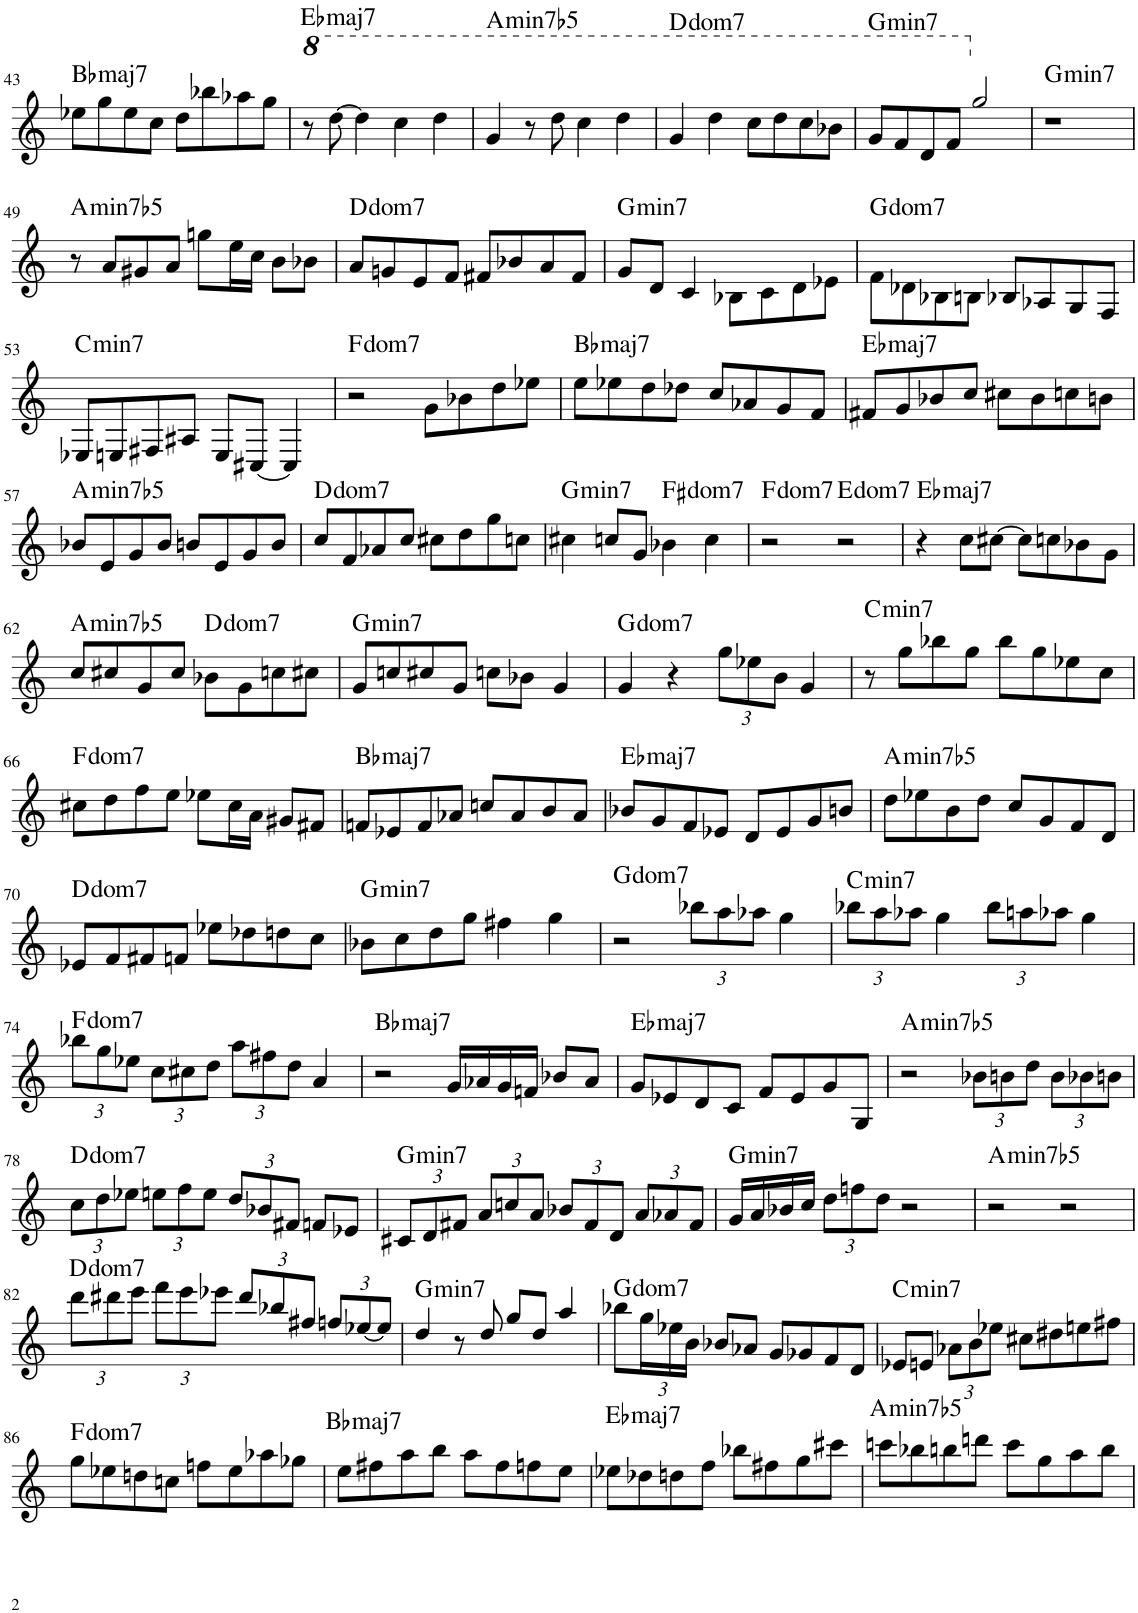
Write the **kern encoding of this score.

**kern	**harte
*part1	*part1
*staff1	*
*I"Piano	*
*I'Pno.	*
!!LO:PB:g=z
*clefG2	*
*k[]	*
*M4/4	*
=43	=43
!	!LO:H:kt=maj7
8ee-X\L	Bb:maj7
8gg\	.
8ee-\	.
8cc\J	.
8dd\L	.
8bb-X\	.
8aa-X\	.
8gg\J	.
=44	=44
*8va	*
!	!LO:H:kt=maj7
8r	Eb:maj7
[8ddd\	.
4ddd\]	.
4ccc\	.
4ddd\	.
=45	=45
!	!LO:H:kt=min7b5
4gg/	A:hdim7
8r	.
8ddd\	.
4ccc\	.
4ddd\	.
=46	=46
!	!LO:H:kt=dom
4gg/	.
4ddd\	.
8ccc\L	.
8ddd\	.
8ccc\	.
8bb-X\J	.
=47	=47
!	!LO:H:kt=min7
8gg/L	G:min7
8ff/	.
8dd/	.
8ff/J	.
*X8va	*
2gg/	.
=48	=48
!	!LO:H:kt=min7
1r	G:min7
!!LO:LB:g=z
=49	=49
!	!LO:H:kt=min7b5
8r	A:hdim7
8a/L	.
8g#X/	.
8a/J	.
8ggn\L	.
16ee\L	.
16cc\JJ	.
8b\L	.
8b-X\J	.
=50	=50
!	!LO:H:kt=dom
8a/L	.
8gn/	.
8e/	.
8f/J	.
8f#X/L	.
8b-X/	.
8a/	.
8f#/J	.
=51	=51
!	!LO:H:kt=min7
8g/L	G:min7
8d/J	.
4c/	.
8B-X\L	.
8c\	.
8d\	.
8e-X\J	.
=52	=52
!	!LO:H:kt=dom
8f\L	.
8d-X\	.
8B-X\	.
8Bn\J	.
8B-X/L	.
8A-X/	.
8G/	.
8F/J	.
!!LO:LB:g=z
=53	=53
!	!LO:H:kt=min7
8E-X/L	C:min7
8En/	.
8F#X/	.
8A#X/J	.
8E/L	.
[8C#X/J	.
4C#/]	.
=54	=54
!	!LO:H:kt=dom
2r	.
8g\L	.
8b-X\	.
8dd\	.
8ee-X\J	.
=55	=55
!	!LO:H:kt=maj7
8ee\L	Bb:maj7
8ee-X\	.
8dd\	.
8dd-X\J	.
8cc/L	.
8a-X/	.
8g/	.
8f/J	.
=56	=56
!	!LO:H:kt=maj7
8f#X/L	Eb:maj7
8g/	.
8b-X/	.
8cc/J	.
8cc#X\L	.
8b-\	.
8ccn\	.
8bn\J	.
!!LO:LB:g=z
=57	=57
!	!LO:H:kt=min7b5
8b-X/L	A:hdim7
8e/	.
8g/	.
8b-/J	.
8bn/L	.
8e/	.
8g/	.
8b/J	.
=58	=58
!	!LO:H:kt=dom
8cc/L	.
8f/	.
8a-X/	.
8cc/J	.
8cc#X\L	.
8dd\	.
8gg\	.
8ccn\J	.
=59	=59
!	!LO:H:kt=min7
4cc#X\	G:min7
8ccn/L	.
8g/J	.
!	!LO:H:kt=dom
4b-X\	.
4cc\	.
=60	=60
!	!LO:H:kt=dom
2r	.
!	!LO:H:kt=dom
2r	.
=61	=61
!	!LO:H:kt=maj7
4r	Eb:maj7
8cc\L	.
[8cc#X\J	.
8cc#\L]	.
8ccn\	.
8b-X\	.
8g\J	.
!!LO:LB:g=z
=62	=62
!	!LO:H:kt=min7b5
8cc/L	A:hdim7
8cc#X/	.
8g/	.
8cc#/J	.
!	!LO:H:kt=dom
8b-X\L	.
8g\	.
8ccn\	.
8cc#X\J	.
=63	=63
!	!LO:H:kt=min7
8g/L	G:min7
8ccn/	.
8cc#X/	.
8g/J	.
8ccn\L	.
8b-X\J	.
4g/	.
=64	=64
!	!LO:H:kt=dom
4g/	.
4r	.
*Xbrackettup	*
12gg\L	.
12ee-X\	.
12b\J	.
4g/	.
=65	=65
!	!LO:H:kt=min7
8r	C:min7
8gg\L	.
8bb-X\	.
8gg\J	.
8bb-\L	.
8gg\	.
8ee-X\	.
8cc\J	.
!!LO:LB:g=z
=66	=66
!	!LO:H:kt=dom
8cc#X\L	.
8dd\	.
8ff\	.
8ee\J	.
8ee-X\L	.
16cc#\L	.
16a\JJ	.
8g#X/L	.
8f#X/J	.
=67	=67
!	!LO:H:kt=maj7
8fn/L	Bb:maj7
8e-X/	.
8f/	.
8a-X/J	.
8ccn/L	.
8a-/	.
8b/	.
8a-/J	.
=68	=68
!	!LO:H:kt=maj7
8b-X/L	Eb:maj7
8g/	.
8f/	.
8e-X/J	.
8d/L	.
8e-/	.
8g/	.
8bn/J	.
=69	=69
!	!LO:H:kt=min7b5
8dd\L	A:hdim7
8ee-X\	.
8b\	.
8dd\J	.
8cc/L	.
8g/	.
8f/	.
8d/J	.
!!LO:LB:g=z
=70	=70
!	!LO:H:kt=dom
8e-X/L	.
8f/	.
8f#X/	.
8fn/J	.
8ee-X\L	.
8dd-X\	.
8ddn\	.
8cc\J	.
=71	=71
!	!LO:H:kt=min7
8b-X\L	G:min7
8cc\	.
8dd\	.
8gg\J	.
4ff#X\	.
4gg\	.
=72	=72
!	!LO:H:kt=dom
2r	.
12bb-X\L	.
12aa\	.
12aa-X\J	.
4gg\	.
=73	=73
!	!LO:H:kt=min7
12bb-X\L	C:min7
12aa\	.
12aa-X\J	.
4gg\	.
12bb-\L	.
12aan\	.
12aa-X\J	.
4gg\	.
!!LO:LB:g=z
=74	=74
!	!LO:H:kt=dom
12bb-X\L	.
12gg\	.
12ee-X\J	.
12cc\L	.
12cc#X\	.
12dd\J	.
12aa\L	.
12ff#X\	.
12dd\J	.
4a/	.
=75	=75
!	!LO:H:kt=maj7
2r	Bb:maj7
16g/LL	.
16a-X/	.
16g/	.
16fn/JJ	.
8b-X/L	.
8a-/J	.
=76	=76
!	!LO:H:kt=maj7
8g/L	Eb:maj7
8e-X/	.
8d/	.
8c/J	.
8f/L	.
8e-/	.
8g/	.
8G/J	.
=77	=77
!	!LO:H:kt=min7b5
2r	A:hdim7
12b-X\L	.
12bn\	.
12dd\J	.
12b\L	.
12b-X\	.
12bn\J	.
!!LO:LB:g=z
=78	=78
!	!LO:H:kt=dom
12cc\L	.
12dd\	.
12ee-X\J	.
12een\L	.
12ff\	.
12ee\J	.
12dd/L	.
12b-X/	.
12f#X/J	.
8fn/L	.
8e-X/J	.
=79	=79
!	!LO:H:kt=min7
12c#X/L	G:min7
12d/	.
12f#X/J	.
12a/L	.
12ccn/	.
12a/J	.
12b-X/L	.
12f#/	.
12d/J	.
12a/L	.
12a-X/	.
12f#/J	.
=80	=80
!	!LO:H:kt=min7
16g/LL	G:min7
16a/	.
16b-X/	.
16cc/JJ	.
12dd\L	.
12ffn\	.
12dd\J	.
2r	.
=81	=81
!	!LO:H:kt=min7b5
2r	A:hdim7
2r	.
!!LO:LB:g=z
=82	=82
!	!LO:H:kt=dom
12ddd\L	.
12ddd#X\	.
12eee\J	.
12fff\L	.
12eee\	.
12eee-X\J	.
12ddd#/L	.
12bb-X/	.
12ff#X/J	.
12ffn/L	.
[12ee-X/	.
12ee-/J]	.
=83	=83
!	!LO:H:kt=min7
4dd/	G:min7
8r	.
8dd/	.
8gg/L	.
8dd/J	.
4aa/	.
=84	=84
!	!LO:H:kt=dom
8bb-X\L	.
24gg\L	.
24ee-X\	.
24b\JJ	.
8b-X/L	.
8a-X/J	.
8g/L	.
8g-X/	.
8f/	.
8d/J	.
=85	=85
!	!LO:H:kt=min7
8e-X/L	C:min7
8en/J	.
12a-X\L	.
12b\	.
12ee-X\J	.
8cc#X\L	.
8dd#X\	.
8een\	.
8ff#X\J	.
!!LO:LB:g=z
=86	=86
!	!LO:H:kt=dom
8gg\L	.
8ee-X\	.
8ddn\	.
8ccn\J	.
8ffn\L	.
8ee-\	.
8aa-X\	.
8gg-X\J	.
=87	=87
!	!LO:H:kt=maj7
8ee\L	Bb:maj7
8ff#X\	.
8aa\	.
8bb\J	.
8aa\L	.
8ff#\	.
8ffn\	.
8ee\J	.
=88	=88
!	!LO:H:kt=maj7
8ee-X\L	Eb:maj7
8dd-X\	.
8ddn\	.
8ff\J	.
8bb-X\L	.
8ff#X\	.
8gg\	.
8ccc#X\J	.
=89	=89
!	!LO:H:kt=min7b5
8cccn\L	A:hdim7
8bb-X\	.
8bbn\	.
8dddn\J	.
8ccc\L	.
8gg\	.
8aa\	.
8bb\J	.
=	=
*-	*-
